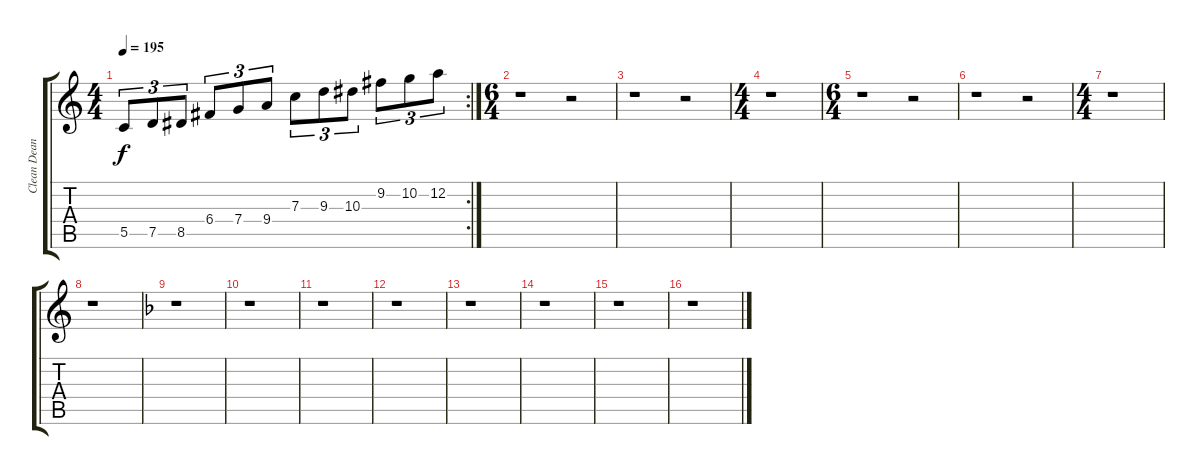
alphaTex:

\track ("Clean Dean" "Clean Dean") {instrument electricguitarclean}
\staff {score tabs}
\tuning (D4 A3 F3 C3 G2 C2) {hide}
\rc 2
\ts (4 4)
\tempo 195
\clef g2
\ks c
5.5.8{tu (3 2) dy f} 7.5.8{tu (3 2)} 8.5.8{tu (3 2)} 6.4.8{tu (3 2)} 7.4.8{tu (3 2)} 9.4.8{tu (3 2)} 7.3.8{tu (3 2)} 9.3.8{tu (3 2)} 10.3.8{tu (3 2)} 9.2.8{tu (3 2)} 10.2.8{tu (3 2)} 12.2.8{tu (3 2)} |
\ts (6 4)
r.1 r.2 |
r.1 r.2 |
\ts (4 4)
r.1 |
\ts (6 4)
r.1 r.2 |
r.1 r.2 |
\ts (4 4)
r.1 |
r.1 |
\ks f
r.1 |
r.1 |
r.1 |
r.1 |
r.1 |
r.1 |
r.1 |
r.1
